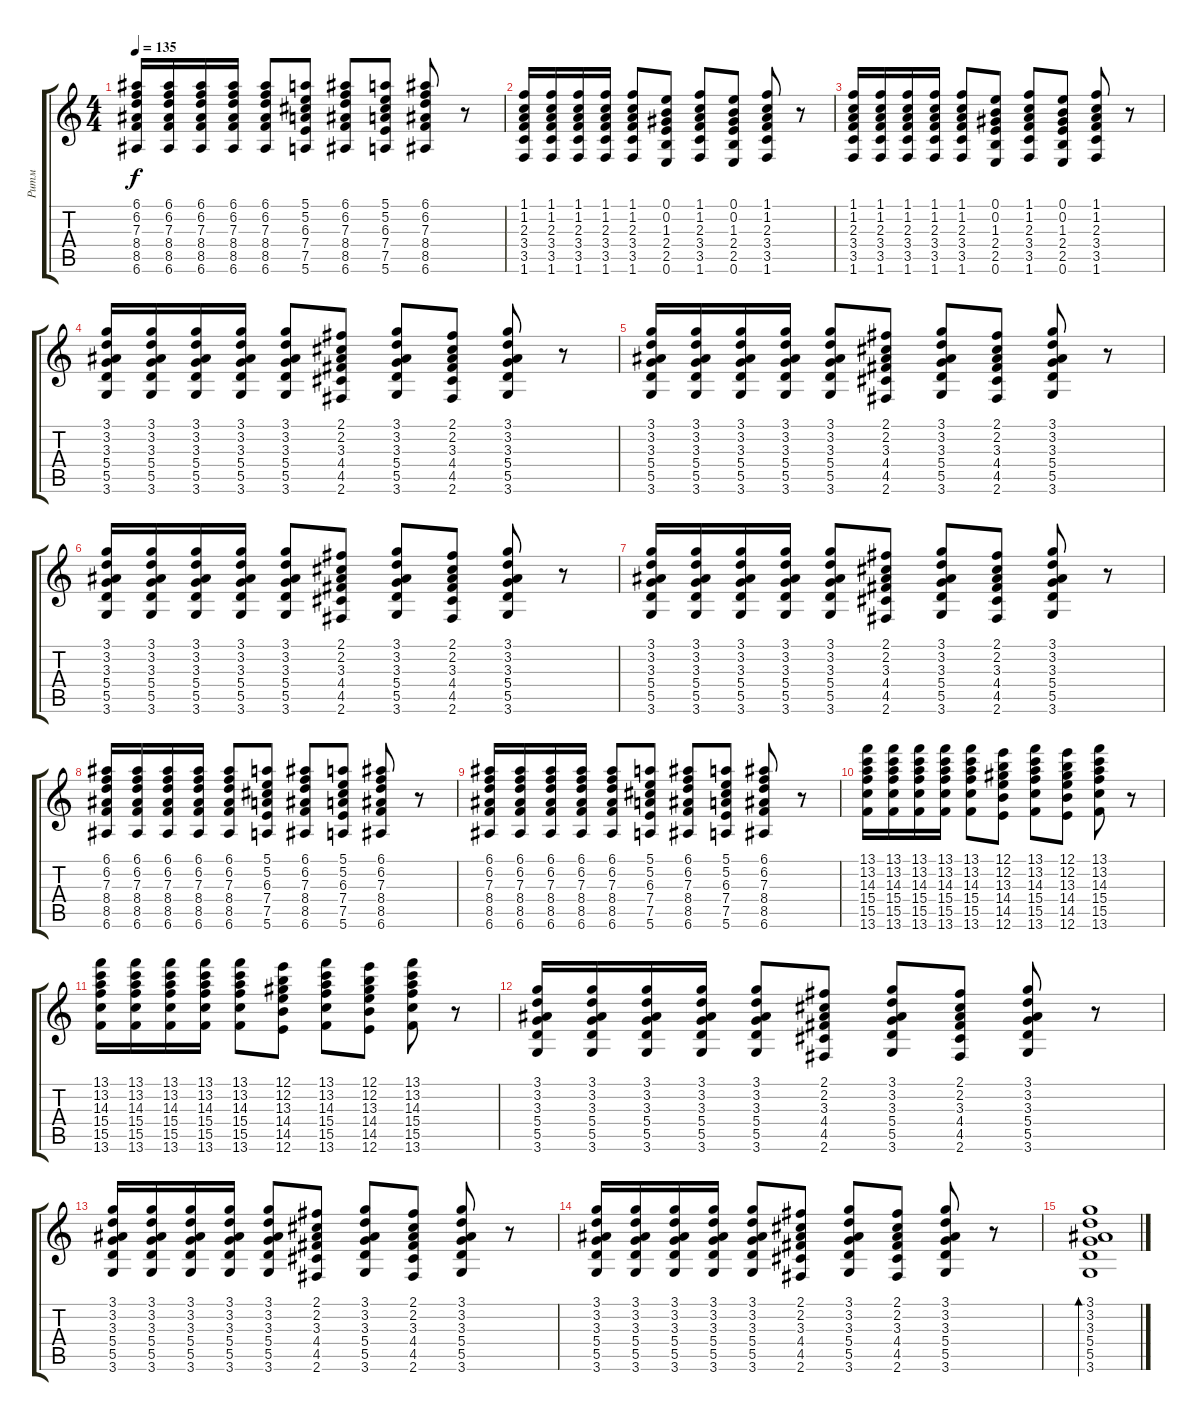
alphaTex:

\track ("Ритм" "Ритм") {instrument acousticguitarsteel}
\staff {score tabs}
\tuning (E4 B3 G3 D3 A2 E2) {hide}
\ts (4 4)
\tempo 135
\clef g2
\ks c
(6.1 6.2 7.3 8.4 8.5 6.6).16{dy f} (6.1 6.2 7.3 8.4 8.5 6.6).16 (6.1 6.2 7.3 8.4 8.5 6.6).16 (6.1 6.2 7.3 8.4 8.5 6.6).16 (6.1 6.2 7.3 8.4 8.5 6.6).8 (5.1 5.2 6.3 7.4 7.5 5.6).8 (6.1 6.2 7.3 8.4 8.5 6.6).8 (5.1 5.2 6.3 7.4 7.5 5.6).8 (6.1 6.2 7.3 8.4 8.5 6.6).8 r.8 |
(1.1 1.2 2.3 3.4 3.5 1.6).16 (1.1 1.2 2.3 3.4 3.5 1.6).16 (1.1 1.2 2.3 3.4 3.5 1.6).16 (1.1 1.2 2.3 3.4 3.5 1.6).16 (1.1 1.2 2.3 3.4 3.5 1.6).8 (0.1 0.2 1.3 2.4 2.5 0.6).8 (1.1 1.2 2.3 3.4 3.5 1.6).8 (0.1 0.2 1.3 2.4 2.5 0.6).8 (1.1 1.2 2.3 3.4 3.5 1.6).8 r.8 |
(1.1 1.2 2.3 3.4 3.5 1.6).16 (1.1 1.2 2.3 3.4 3.5 1.6).16 (1.1 1.2 2.3 3.4 3.5 1.6).16 (1.1 1.2 2.3 3.4 3.5 1.6).16 (1.1 1.2 2.3 3.4 3.5 1.6).8 (0.1 0.2 1.3 2.4 2.5 0.6).8 (1.1 1.2 2.3 3.4 3.5 1.6).8 (0.1 0.2 1.3 2.4 2.5 0.6).8 (1.1 1.2 2.3 3.4 3.5 1.6).8 r.8 |
(3.1 3.2 3.3 5.4 5.5 3.6).16 (3.1 3.2 3.3 5.4 5.5 3.6).16 (3.1 3.2 3.3 5.4 5.5 3.6).16 (3.1 3.2 3.3 5.4 5.5 3.6).16 (3.1 3.2 3.3 5.4 5.5 3.6).8 (2.1 2.2 3.3 4.4 4.5 2.6).8 (3.1 3.2 3.3 5.4 5.5 3.6).8 (2.1 2.2 3.3 4.4 4.5 2.6).8 (3.1 3.2 3.3 5.4 5.5 3.6).8 r.8 |
(3.1 3.2 3.3 5.4 5.5 3.6).16 (3.1 3.2 3.3 5.4 5.5 3.6).16 (3.1 3.2 3.3 5.4 5.5 3.6).16 (3.1 3.2 3.3 5.4 5.5 3.6).16 (3.1 3.2 3.3 5.4 5.5 3.6).8 (2.1 2.2 3.3 4.4 4.5 2.6).8 (3.1 3.2 3.3 5.4 5.5 3.6).8 (2.1 2.2 3.3 4.4 4.5 2.6).8 (3.1 3.2 3.3 5.4 5.5 3.6).8 r.8 |
(3.1 3.2 3.3 5.4 5.5 3.6).16 (3.1 3.2 3.3 5.4 5.5 3.6).16 (3.1 3.2 3.3 5.4 5.5 3.6).16 (3.1 3.2 3.3 5.4 5.5 3.6).16 (3.1 3.2 3.3 5.4 5.5 3.6).8 (2.1 2.2 3.3 4.4 4.5 2.6).8 (3.1 3.2 3.3 5.4 5.5 3.6).8 (2.1 2.2 3.3 4.4 4.5 2.6).8 (3.1 3.2 3.3 5.4 5.5 3.6).8 r.8 |
(3.1 3.2 3.3 5.4 5.5 3.6).16 (3.1 3.2 3.3 5.4 5.5 3.6).16 (3.1 3.2 3.3 5.4 5.5 3.6).16 (3.1 3.2 3.3 5.4 5.5 3.6).16 (3.1 3.2 3.3 5.4 5.5 3.6).8 (2.1 2.2 3.3 4.4 4.5 2.6).8 (3.1 3.2 3.3 5.4 5.5 3.6).8 (2.1 2.2 3.3 4.4 4.5 2.6).8 (3.1 3.2 3.3 5.4 5.5 3.6).8 r.8 |
(6.1 6.2 7.3 8.4 8.5 6.6).16 (6.1 6.2 7.3 8.4 8.5 6.6).16 (6.1 6.2 7.3 8.4 8.5 6.6).16 (6.1 6.2 7.3 8.4 8.5 6.6).16 (6.1 6.2 7.3 8.4 8.5 6.6).8 (5.1 5.2 6.3 7.4 7.5 5.6).8 (6.1 6.2 7.3 8.4 8.5 6.6).8 (5.1 5.2 6.3 7.4 7.5 5.6).8 (6.1 6.2 7.3 8.4 8.5 6.6).8 r.8 |
(6.1 6.2 7.3 8.4 8.5 6.6).16 (6.1 6.2 7.3 8.4 8.5 6.6).16 (6.1 6.2 7.3 8.4 8.5 6.6).16 (6.1 6.2 7.3 8.4 8.5 6.6).16 (6.1 6.2 7.3 8.4 8.5 6.6).8 (5.1 5.2 6.3 7.4 7.5 5.6).8 (6.1 6.2 7.3 8.4 8.5 6.6).8 (5.1 5.2 6.3 7.4 7.5 5.6).8 (6.1 6.2 7.3 8.4 8.5 6.6).8 r.8 |
(13.1 13.2 14.3 15.4 15.5 13.6).16 (13.1 13.2 14.3 15.4 15.5 13.6).16 (13.1 13.2 14.3 15.4 15.5 13.6).16 (13.1 13.2 14.3 15.4 15.5 13.6).16 (13.1 13.2 14.3 15.4 15.5 13.6).8 (12.1 12.2 13.3 14.4 14.5 12.6).8 (13.1 13.2 14.3 15.4 15.5 13.6).8 (12.1 12.2 13.3 14.4 14.5 12.6).8 (13.1 13.2 14.3 15.4 15.5 13.6).8 r.8 |
(13.1 13.2 14.3 15.4 15.5 13.6).16 (13.1 13.2 14.3 15.4 15.5 13.6).16 (13.1 13.2 14.3 15.4 15.5 13.6).16 (13.1 13.2 14.3 15.4 15.5 13.6).16 (13.1 13.2 14.3 15.4 15.5 13.6).8 (12.1 12.2 13.3 14.4 14.5 12.6).8 (13.1 13.2 14.3 15.4 15.5 13.6).8 (12.1 12.2 13.3 14.4 14.5 12.6).8 (13.1 13.2 14.3 15.4 15.5 13.6).8 r.8 |
(3.1 3.2 3.3 5.4 5.5 3.6).16 (3.1 3.2 3.3 5.4 5.5 3.6).16 (3.1 3.2 3.3 5.4 5.5 3.6).16 (3.1 3.2 3.3 5.4 5.5 3.6).16 (3.1 3.2 3.3 5.4 5.5 3.6).8 (2.1 2.2 3.3 4.4 4.5 2.6).8 (3.1 3.2 3.3 5.4 5.5 3.6).8 (2.1 2.2 3.3 4.4 4.5 2.6).8 (3.1 3.2 3.3 5.4 5.5 3.6).8 r.8 |
(3.1 3.2 3.3 5.4 5.5 3.6).16{volume 12} (3.1 3.2 3.3 5.4 5.5 3.6).16 (3.1 3.2 3.3 5.4 5.5 3.6).16 (3.1 3.2 3.3 5.4 5.5 3.6).16 (3.1 3.2 3.3 5.4 5.5 3.6).8 (2.1 2.2 3.3 4.4 4.5 2.6).8 (3.1 3.2 3.3 5.4 5.5 3.6).8 (2.1 2.2 3.3 4.4 4.5 2.6).8 (3.1 3.2 3.3 5.4 5.5 3.6).8 r.8 |
(3.1 3.2 3.3 5.4 5.5 3.6).16{volume 9} (3.1 3.2 3.3 5.4 5.5 3.6).16 (3.1 3.2 3.3 5.4 5.5 3.6).16 (3.1 3.2 3.3 5.4 5.5 3.6).16 (3.1 3.2 3.3 5.4 5.5 3.6).8 (2.1 2.2 3.3 4.4 4.5 2.6).8 (3.1 3.2 3.3 5.4 5.5 3.6).8 (2.1 2.2 3.3 4.4 4.5 2.6).8 (3.1 3.2 3.3 5.4 5.5 3.6).8 r.8{volume 16} |
(3.1 3.2 3.3 5.4 5.5 3.6).1{bd 240}
